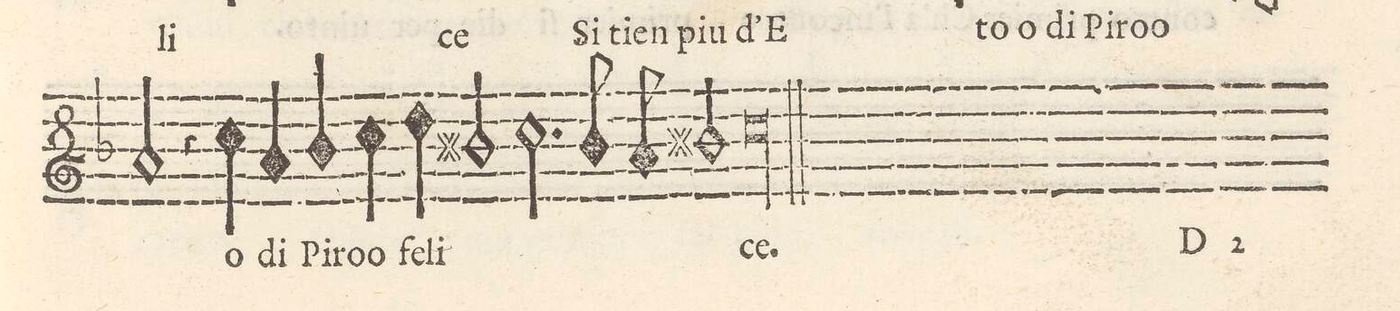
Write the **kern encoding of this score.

**kern	**text
*I"CANTO	*
*clefG2	*
*k[b-]	*
*met(C)	*
*M2/1	*
2a/	.
4r	.
4cc\	o
4a/	di
4b-/	Pi-
4cc\	-roo
4dd\	fe-
=35-	=35-
2bn/	-li-
2.cc\	.
8b/	.
8a/	.
2bn/	.
=36-	=36-
0cc	-ce.
==	==
*-	*-
